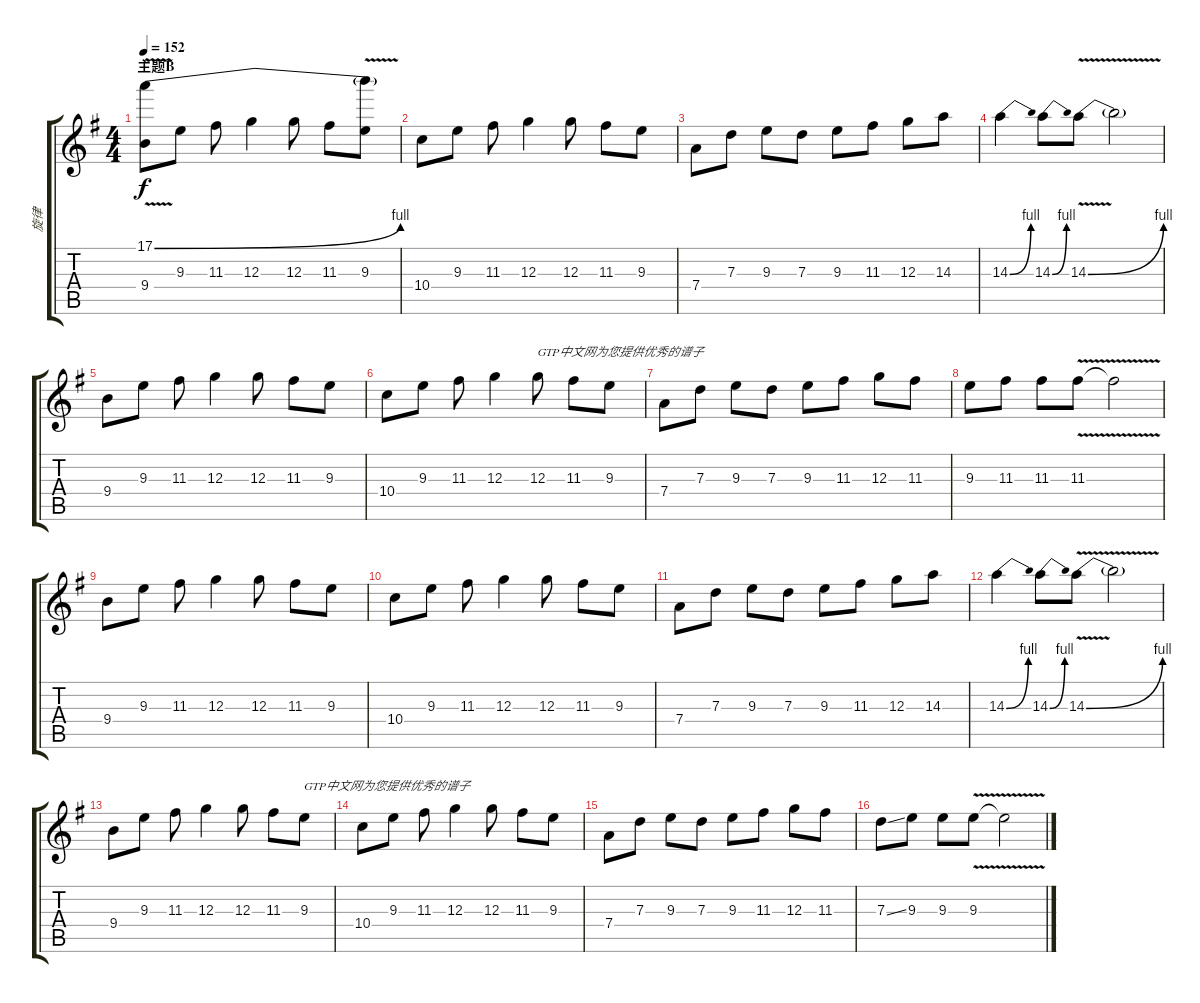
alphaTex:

\track ("旋律" "旋律") {instrument overdrivenguitar}
\staff {score tabs}
\tuning (E4 B3 G3 D3 A2 E2) {hide}
\ts (4 4)
\section ("" "主题B")
\tempo 152
\clef g2
\ks g
(17.1{be (bend 0 0 60 4) v} 9.4).8{dy f} 9.3.8 11.3.8 12.3.4 12.3.8 11.3.8 (17.1{t} 9.3).8 |
10.4.8 9.3.8 11.3.8 12.3.4 12.3.8 11.3.8 9.3.8 |
7.4.8 7.3.8 9.3.8 7.3.8 9.3.8 11.3.8 12.3.8 14.3.8 |
14.3{be (bend 0 0 60 4)}.4 14.3{be (bend 0 0 60 4)}.8 14.3{be (bend 0 0 60 4) v}.8 14.3{t}.2 |
9.4.8 9.3.8 11.3.8 12.3.4 12.3.8 11.3.8 9.3.8 |
10.4.8 9.3.8 11.3.8 12.3.4 12.3.8{txt "GTP中文网为您提供优秀的谱子"} 11.3.8 9.3.8 |
7.4.8 7.3.8 9.3.8 7.3.8 9.3.8 11.3.8 12.3.8 11.3.8 |
9.3.8 11.3.8 11.3.8 11.3{v}.8 11.3{t}.2 |
9.4.8 9.3.8 11.3.8 12.3.4 12.3.8 11.3.8 9.3.8 |
10.4.8 9.3.8 11.3.8 12.3.4 12.3.8 11.3.8 9.3.8 |
7.4.8 7.3.8 9.3.8 7.3.8 9.3.8 11.3.8 12.3.8 14.3.8 |
14.3{be (bend 0 0 60 4)}.4 14.3{be (bend 0 0 60 4)}.8 14.3{be (bend 0 0 60 4) v}.8 14.3{t}.2 |
9.4.8 9.3.8 11.3.8 12.3.4 12.3.8 11.3.8 9.3.8{txt "GTP中文网为您提供优秀的谱子"} |
10.4.8 9.3.8 11.3.8 12.3.4 12.3.8 11.3.8 9.3.8 |
7.4.8 7.3.8 9.3.8 7.3.8 9.3.8 11.3.8 12.3.8 11.3.8 |
7.3{ss}.8 9.3.8 9.3.8 9.3{v}.8 9.3{t}.2
